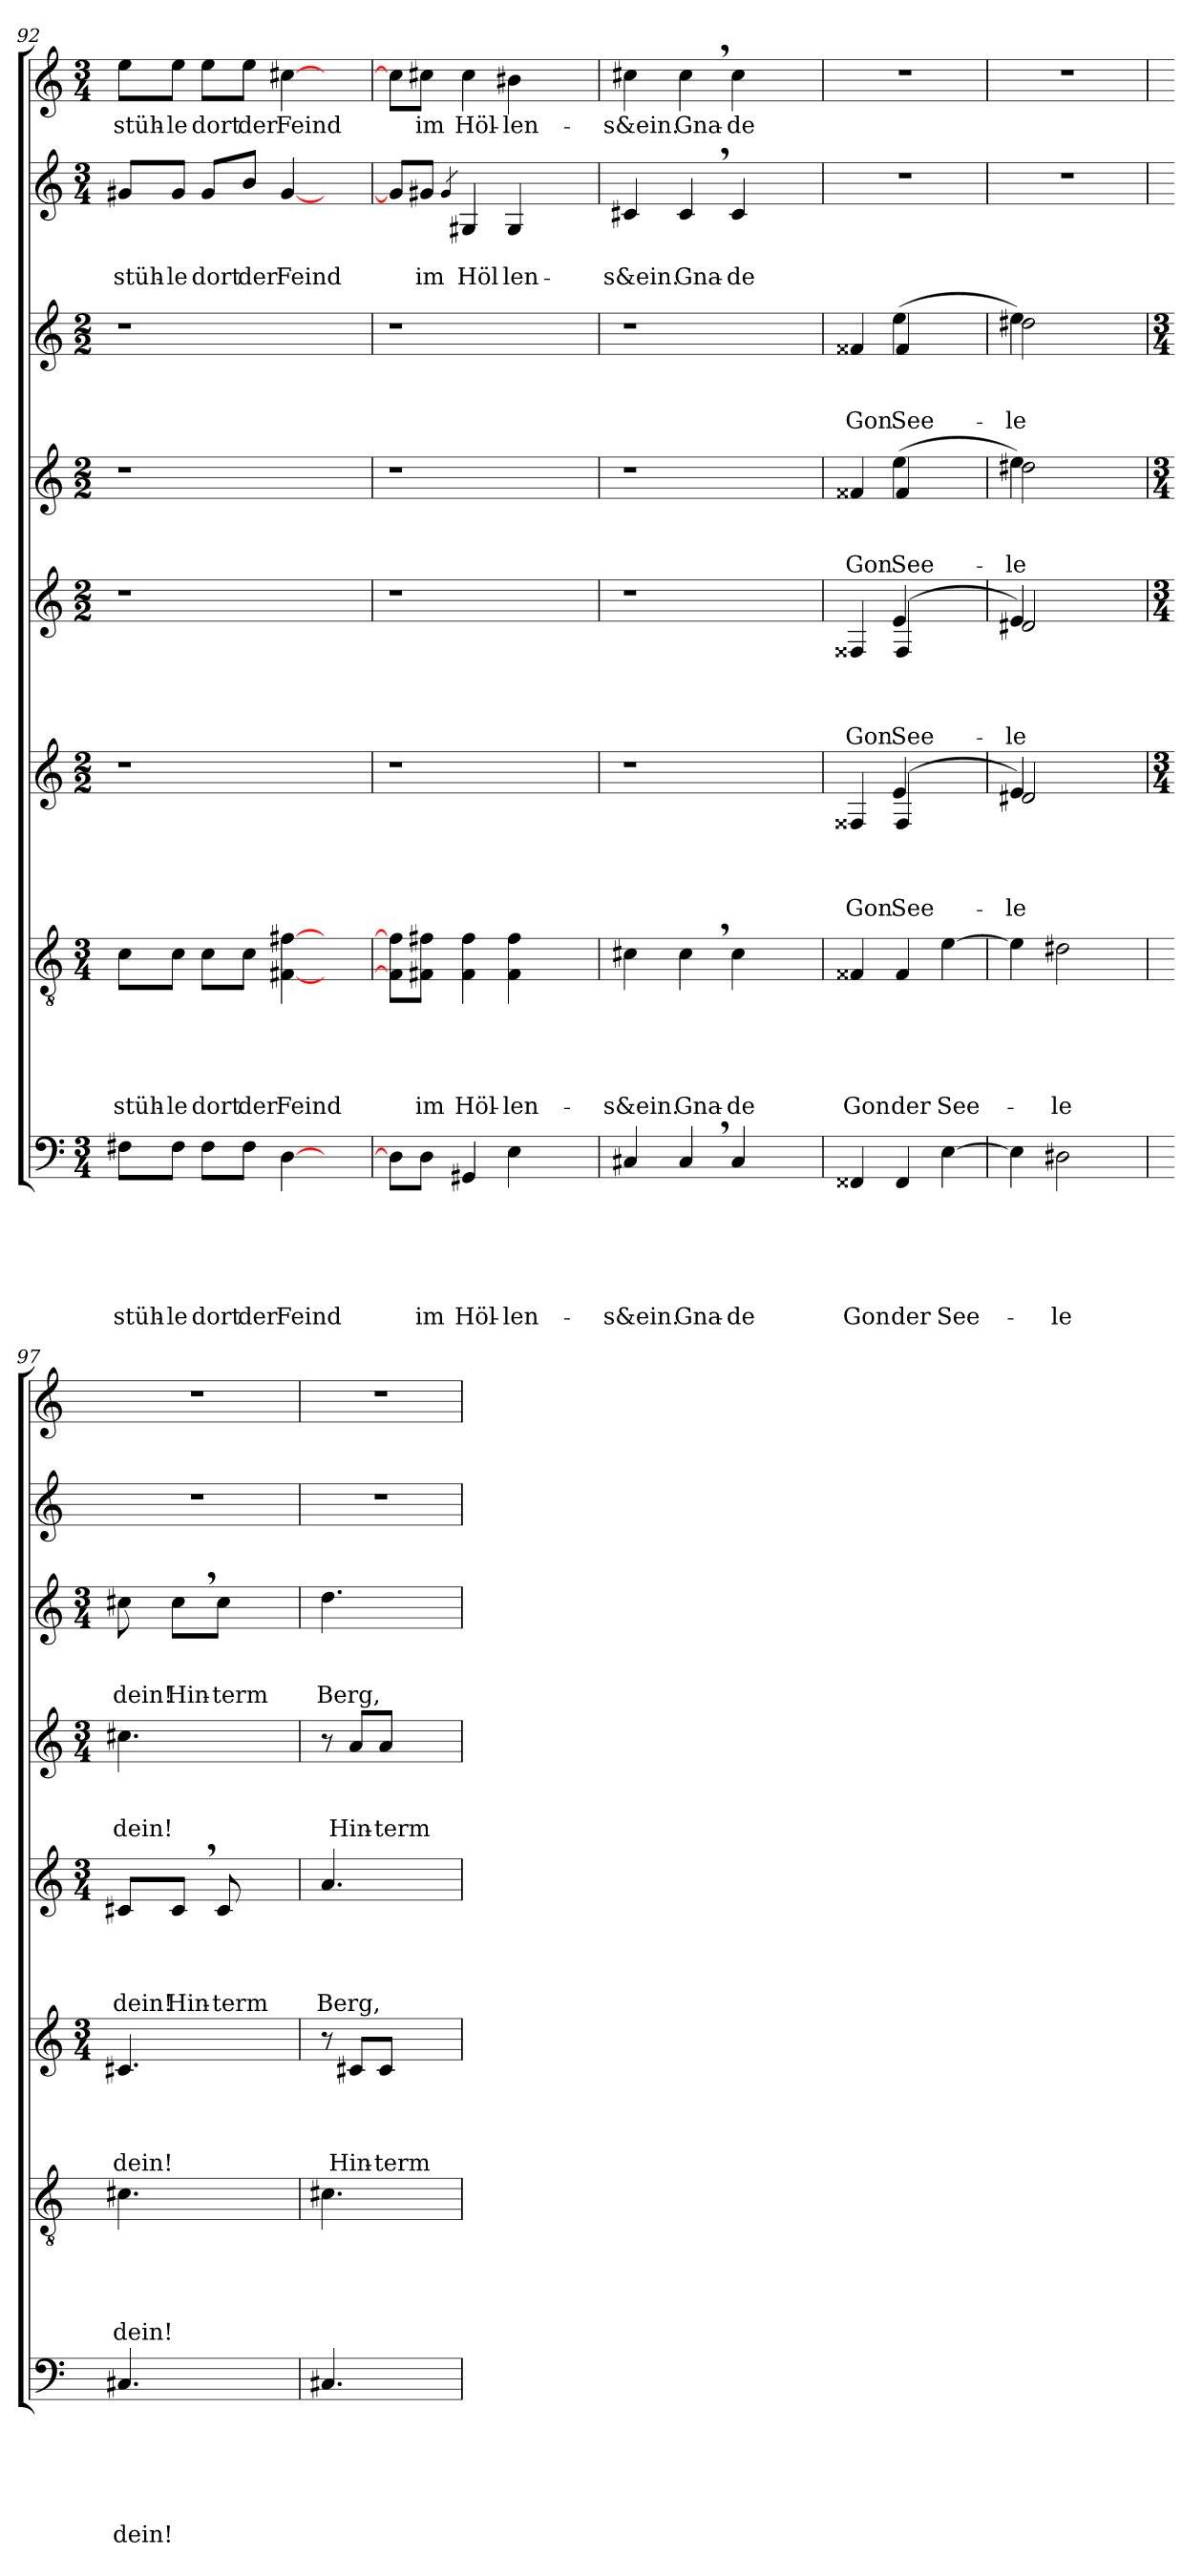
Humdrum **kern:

**kern	**text	**text	**text	**text	**text	**text	**kern	**text	**text	**text	**text	**text	**kern	**text	**text	**text	**text	**kern	**text	**text	**text	**text	**kern	**text	**text	**text	**kern	**text	**text	**text	**kern	**text	**text	**kern	**text
*part8	*part8	*part8	*part8	*part8	*part8	*part8	*part7	*part7	*part7	*part7	*part7	*part7	*part6	*part6	*part6	*part6	*part6	*part5	*part5	*part5	*part5	*part5	*part4	*part4	*part4	*part4	*part3	*part3	*part3	*part3	*part2	*part2	*part2	*part1	*part1
*staff8	*staff8	*staff8	*staff8	*staff8	*staff8	*staff8	*staff7	*staff7	*staff7	*staff7	*staff7	*staff7	*staff6	*staff6	*staff6	*staff6	*staff6	*staff5	*staff5	*staff5	*staff5	*staff5	*staff4	*staff4	*staff4	*staff4	*staff3	*staff3	*staff3	*staff3	*staff2	*staff2	*staff2	*staff1	*staff1
*clefF4	*	*	*	*	*	*	*clefGv2	*	*	*	*	*	*clefG2	*	*	*	*	*clefG2	*	*	*	*	*clefG2	*	*	*	*clefG2	*	*	*	*clefG2	*	*	*clefG2	*
*k[]	*	*	*	*	*	*	*k[]	*	*	*	*	*	*k[]	*	*	*	*	*k[]	*	*	*	*	*k[]	*	*	*	*k[]	*	*	*	*k[]	*	*	*k[]	*
*C:	*	*	*	*	*	*	*C:	*	*	*	*	*	*C:	*	*	*	*	*C:	*	*	*	*	*C:	*	*	*	*C:	*	*	*	*C:	*	*	*C:	*
*M3/4	*	*	*	*	*	*	*M3/4	*	*	*	*	*	*M2/2	*	*	*	*	*M2/2	*	*	*	*	*M2/2	*	*	*	*M2/2	*	*	*	*M3/4	*	*	*M3/4	*
=92	=92	=92	=92	=92	=92	=92	=92	=92	=92	=92	=92	=92	=92	=92	=92	=92	=92	=92	=92	=92	=92	=92	=92	=92	=92	=92	=92	=92	=92	=92	=92	=92	=92	=92	=92
!	!	!	!	!	!	!LO:LY:b	!	!	!	!	!	!LO:LY:b	!	!	!	!	!	!	!	!	!	!	!	!	!	!	!	!	!	!	!	!	!LO:LY:b	!	!LO:LY:b
8F#X\L	.	.	.	.	.	-stüh-	8c\L	.	.	.	.	-stüh-	1r	.	.	.	.	1r	.	.	.	.	1r	.	.	.	1r	.	.	.	8g#X/L	.	-stüh-	8ee\L	-stüh-
!	!	!	!	!	!	!LO:LY:b	!	!	!	!	!	!LO:LY:b	!	!	!	!	!	!	!	!	!	!	!	!	!	!	!	!	!	!	!	!	!LO:LY:b	!	!LO:LY:b
8F#\J	.	.	.	.	.	-le	8c\J	.	.	.	.	-le	.	.	.	.	.	.	.	.	.	.	.	.	.	.	.	.	.	.	8g#/J	.	-le	8ee\J	-le
!	!	!	!	!	!	!LO:LY:b	!	!	!	!	!	!LO:LY:b	!	!	!	!	!	!	!	!	!	!	!	!	!	!	!	!	!	!	!	!	!LO:LY:b	!	!LO:LY:b
8F#\L	.	.	.	.	.	dort	8c\L	.	.	.	.	dort	.	.	.	.	.	.	.	.	.	.	.	.	.	.	.	.	.	.	8g#/L	.	dort	8ee\L	dort
!	!	!	!	!	!	!LO:LY:b	!	!	!	!	!	!LO:LY:b	!	!	!	!	!	!	!	!	!	!	!	!	!	!	!	!	!	!	!	!	!LO:LY:b	!	!LO:LY:b
8F#\J	.	.	.	.	.	der	8c\J	.	.	.	.	der	.	.	.	.	.	.	.	.	.	.	.	.	.	.	.	.	.	.	8b/J	.	der	8ee\J	der
!	!	!	!	!	!	!LO:LY:b	!	!	!	!	!	!LO:LY:b	!	!	!	!	!	!	!	!	!	!	!	!	!	!	!	!	!	!	!	!	!LO:LY:b	!	!LO:LY:b
[>4D\	.	.	.	.	.	Feind	[<4F#X\ [>4f#X\	.	.	.	.	Feind	.	.	.	.	.	.	.	.	.	.	.	.	.	.	.	.	.	.	[<4g#/	.	Feind	[>4cc#X\	Feind
4ryy	.	.	.	.	.	.	4ryy	.	.	.	.	.	.	.	.	.	.	.	.	.	.	.	.	.	.	.	.	.	.	.	4ryy	.	.	4ryy	.
=93	=93	=93	=93	=93	=93	=93	=93	=93	=93	=93	=93	=93	=93	=93	=93	=93	=93	=93	=93	=93	=93	=93	=93	=93	=93	=93	=93	=93	=93	=93	=93	=93	=93	=93	=93
*	*	*	*	*	*	*	*	*	*	*	*	*	*	*	*	*	*	*	*	*	*	*	*	*	*	*	*	*	*	*	*^	*	*	*	*
8D\L]	.	.	.	.	.	.	8F#]\ 8f#]\L	.	.	.	.	.	1r	.	.	.	.	1r	.	.	.	.	1r	.	.	.	1r	.	.	.	8g#/L]	4ryy	.	.	8cc#\L]	.
!	!	!	!	!	!	!LO:LY:b	!	!	!	!	!	!LO:LY:b	!	!	!	!	!	!	!	!	!	!	!	!	!	!	!	!	!	!	!	!	!	!LO:LY:b	!	!LO:LY:b
8D\J	.	.	.	.	.	im	8F#X\ 8f#X\J	.	.	.	.	im	.	.	.	.	.	.	.	.	.	.	.	.	.	.	.	.	.	.	8g#X/J	.	.	im	8cc#X\J	im
.	.	.	.	.	.	.	.	.	.	.	.	.	.	.	.	.	.	.	.	.	.	.	.	.	.	.	.	.	.	.	.	4qg#/	.	.	.	.
!	!	!	!	!	!	!LO:LY:b	!	!	!	!	!	!LO:LY:b	!	!	!	!	!	!	!	!	!	!	!	!	!	!	!	!	!	!	!	!	!	!LO:LY:b	!	!LO:LY:b
4GG#X/	.	.	.	.	.	Höl-	4F#\ 4f#\	.	.	.	.	Höl-	.	.	.	.	.	.	.	.	.	.	.	.	.	.	.	.	.	.	4G#X/	4ryy	.	Höl-	4cc#\	Höl-
!	!	!	!	!	!	!LO:LY:b	!	!	!	!	!	!LO:LY:b	!	!	!	!	!	!	!	!	!	!	!	!	!	!	!	!	!	!	!	!	!	!LO:LY:b	!	!LO:LY:b
4E\	.	.	.	.	.	-len-	4F#\ 4f#\	.	.	.	.	-len-	.	.	.	.	.	.	.	.	.	.	.	.	.	.	.	.	.	.	4ryy	4G#/	.	-len-	4b#X\	-len-
4ryy	.	.	.	.	.	.	4ryy	.	.	.	.	.	.	.	.	.	.	.	.	.	.	.	.	.	.	.	.	.	.	.	4ryy	4ryy	.	.	4ryy	.
=94	=94	=94	=94	=94	=94	=94	=94	=94	=94	=94	=94	=94	=94	=94	=94	=94	=94	=94	=94	=94	=94	=94	=94	=94	=94	=94	=94	=94	=94	=94	=94	=94	=94	=94	=94	=94
!	!	!	!	!	!	!LO:LY:b	!	!	!	!	!	!LO:LY:b	!	!	!	!	!	!	!	!	!	!	!	!	!	!	!	!	!	!	!	!	!	!LO:LY:b	!	!LO:LY:b
*	*	*	*	*	*	*	*	*	*	*	*	*	*	*	*	*	*	*	*	*	*	*	*	*	*	*	*	*	*	*	*v	*v	*	*	*	*
4C#X/	.	.	.	.	.	-s&ein.	4c#X\	.	.	.	.	-s&ein.	1r	.	.	.	.	1r	.	.	.	.	1r	.	.	.	1r	.	.	.	4c#X/	.	-s&ein.	4cc#X\	-s&ein.
!	!	!	!	!	!	!LO:LY:b	!	!	!	!	!	!LO:LY:b	!	!	!	!	!	!	!	!	!	!	!	!	!	!	!	!	!	!	!	!	!LO:LY:b	!	!LO:LY:b
4C#,>/	.	.	.	.	.	Gna-	4c#,>\	.	.	.	.	Gna-	.	.	.	.	.	.	.	.	.	.	.	.	.	.	.	.	.	.	4c#,>/	.	Gna-	4cc#,>\	Gna-
!	!	!	!	!	!	!LO:LY:b	!	!	!	!	!	!LO:LY:b	!	!	!	!	!	!	!	!	!	!	!	!	!	!	!	!	!	!	!	!	!LO:LY:b	!	!LO:LY:b
4C#/	.	.	.	.	.	-de	4c#\	.	.	.	.	-de	.	.	.	.	.	.	.	.	.	.	.	.	.	.	.	.	.	.	4c#/	.	-de	4cc#\	-de
4ryy	.	.	.	.	.	.	4ryy	.	.	.	.	.	.	.	.	.	.	.	.	.	.	.	.	.	.	.	.	.	.	.	4ryy	.	.	4ryy	.
!!LO:PB:g=z
=95	=95	=95	=95	=95	=95	=95	=95	=95	=95	=95	=95	=95	=95	=95	=95	=95	=95	=95	=95	=95	=95	=95	=95	=95	=95	=95	=95	=95	=95	=95	=95	=95	=95	=95	=95
!	!	!	!	!	!	!LO:LY:b	!	!	!	!	!	!LO:LY:b	!	!	!	!	!LO:LY:b	!	!	!	!	!LO:LY:b	!	!	!	!LO:LY:b	!	!	!	!LO:LY:b	!	!	!	!	!
*	*	*	*	*	*	*	*	*	*	*	*	*	*^	*	*	*	*	*^	*	*	*	*	*^	*	*	*	*^	*	*	*	*	*	*	*	*
*	*	*	*	*	*	*	*	*	*	*	*	*	*	*^	*	*	*	*	*	*^	*	*	*	*	*	*^	*	*	*	*	*^	*	*	*	*	*	*	*	*
4FF##X/	.	.	.	.	.	Gon	4F##X/	.	.	.	.	Gon	4F##X/	4ryy	4ryy	.	.	.	Gon	4F##X/	4ryy	4ryy	.	.	.	Gon	4f##X/	4ryy	4ryy	.	.	Gon	4f##X/	4ryy	4ryy	.	.	Gon	2.r	.	.	2.r	.
!	!	!	!	!	!	!LO:LY:b	!	!	!	!	!	!LO:LY:b	!	!	!	!	!	!	!LO:LY:b	!	!	!	!	!	!	!	!	!	!	!	!	!	!	!	!	!	!	!	!	!	!	!	!
!	!	!	!	!	!	!	!	!	!	!	!	!	!	!	!	!	!	!	!LO:LY:b	!	!	!	!	!	!	!LO:LY:b	!	!	!	!	!	!	!	!	!	!	!	!	!	!	!	!	!
!	!	!	!	!	!	!	!	!	!	!	!	!	!	!	!	!	!	!	!	!	!	!	!	!	!	!LO:LY:b	!	!	!	!	!	!LO:LY:b	!	!	!	!	!	!	!	!	!	!	!
!	!	!	!	!	!	!	!	!	!	!	!	!	!	!	!	!	!	!	!	!	!	!	!	!	!	!	!	!	!	!	!	!LO:LY:b	!	!	!	!	!	!LO:LY:b	!	!	!	!	!
!	!	!	!	!	!	!	!	!	!	!	!	!	!	!	!	!	!	!	!	!	!	!	!	!	!	!	!	!	!	!	!	!	!	!	!	!	!	!LO:LY:b	!	!	!	!	!
4FF##/	.	.	.	.	.	der	4F##/	.	.	.	.	der	4ryy	4F##/	(<4e/	.	.	.	See-	4ryy	4F##/	(<4e/	.	.	.	See-	4ryy	4f##/	(>4ee\	.	.	See-	4ryy	4f##/	(>4ee\	.	.	See-	.	.	.	.	.
!	!	!	!	!	!	!LO:LY:b	!	!	!	!	!	!LO:LY:b	!	!	!	!	!	!	!	!	!	!	!	!	!	!	!	!	!	!	!	!	!	!	!	!	!	!	!	!	!	!	!
[>4E\	.	.	.	.	.	See-	[>4e\	.	.	.	.	See-	4ryy	4ryy	4ryy	.	.	.	.	4ryy	4ryy	4ryy	.	.	.	.	4ryy	4ryy	4ryy	.	.	.	4ryy	4ryy	4ryy	.	.	.	.	.	.	.	.
=96	=96	=96	=96	=96	=96	=96	=96	=96	=96	=96	=96	=96	=96	=96	=96	=96	=96	=96	=96	=96	=96	=96	=96	=96	=96	=96	=96	=96	=96	=96	=96	=96	=96	=96	=96	=96	=96	=96	=96	=96	=96	=96	=96
!	!	!	!	!	!	!	!	!	!	!	!	!	!	!	!	!	!	!	!LO:LY:b	!	!	!	!	!	!	!LO:LY:b	!	!	!	!	!	!LO:LY:b	!	!	!	!	!	!LO:LY:b	!	!	!	!	!
*	*	*	*	*	*	*	*	*	*	*	*	*	*	*v	*v	*	*	*	*	*	*	*	*	*	*	*	*	*v	*v	*	*	*	*	*v	*v	*	*	*	*	*	*	*	*
*	*	*	*	*	*	*	*	*	*	*	*	*	*	*	*	*	*	*	*	*v	*v	*	*	*	*	*	*	*	*	*	*	*	*	*	*	*	*	*	*	*
4E\]	.	.	.	.	.	.	4e\]	.	.	.	.	.	4e/)	2d#X/	.	.	.	-le	4e/)	2d#X/	.	.	.	-le	4ee\)	2dd#X\	.	.	-le	4ee\)	2dd#X\	.	.	-le	2.r	.	.	2.r	.
!	!	!	!	!	!	!LO:LY:b	!	!	!	!	!	!LO:LY:b	!	!	!	!	!	!	!	!	!	!	!	!	!	!	!	!	!	!	!	!	!	!	!	!	!	!	!
2D#X\	.	.	.	.	.	-le	2d#X\	.	.	.	.	-le	4ryy	.	.	.	.	.	4ryy	.	.	.	.	.	4ryy	.	.	.	.	4ryy	.	.	.	.	.	.	.	.	.
.	.	.	.	.	.	.	.	.	.	.	.	.	4ryy	4ryy	.	.	.	.	4ryy	4ryy	.	.	.	.	4ryy	4ryy	.	.	.	4ryy	4ryy	.	.	.	.	.	.	.	.
*	*	*	*	*	*	*	*	*	*	*	*	*	*v	*v	*	*	*	*	*	*	*	*	*	*	*v	*v	*	*	*	*v	*v	*	*	*	*	*	*	*	*
*	*	*	*	*	*	*	*	*	*	*	*	*	*	*	*	*	*	*v	*v	*	*	*	*	*	*	*	*	*	*	*	*	*	*	*	*	*
=97	=97	=97	=97	=97	=97	=97	=97	=97	=97	=97	=97	=97	=97	=97	=97	=97	=97	=97	=97	=97	=97	=97	=97	=97	=97	=97	=97	=97	=97	=97	=97	=97	=97	=97	=97
*	*	*	*	*	*	*	*	*	*	*	*	*	*M3/4	*	*	*	*	*M3/4	*	*	*	*	*M3/4	*	*	*	*M3/4	*	*	*	*	*	*	*	*
*	*	*	*	*	*	*	*	*	*	*	*	*	*^	*	*	*	*	*^	*	*	*	*	*^	*	*	*	*^	*	*	*	*	*	*	*	*
!	!	!	!	!	!	!LO:LY:b	!	!	!	!	!	!LO:LY:b	!	!	!	!	!	!LO:LY:b	!	!	!	!	!	!LO:LY:b	!	!	!	!	!LO:LY:b	!	!	!	!	!LO:LY:b	!	!	!	!	!
*	*	*	*	*	*	*	*	*	*	*	*	*	*v	*v	*	*	*	*	*	*	*	*	*	*	*v	*v	*	*	*	*v	*v	*	*	*	*	*	*	*	*
*	*	*	*	*	*	*	*	*	*	*	*	*	*	*	*	*	*	*v	*v	*	*	*	*	*	*	*	*	*	*	*	*	*	*	*	*	*
4.C#X/	.	.	.	.	.	dein!	4.c#X\	.	.	.	.	dein!	4.c#X/	.	.	.	dein!	8c#X/L	.	.	.	dein!	4.cc#X\	.	.	dein!	8cc#X\	.	.	dein!	2.r	.	.	2.r	.
!	!	!	!	!	!	!	!	!	!	!	!	!	!	!	!	!	!	!	!	!	!	!LO:LY:b	!	!	!	!	!	!	!	!LO:LY:b	!	!	!	!	!
.	.	.	.	.	.	.	.	.	.	.	.	.	.	.	.	.	.	8c#,>/J	.	.	.	Hin-	.	.	.	.	8cc#,>\L	.	.	Hin-	.	.	.	.	.
!	!	!	!	!	!	!	!	!	!	!	!	!	!	!	!	!	!	!	!	!	!	!LO:LY:b	!	!	!	!	!	!	!	!LO:LY:b	!	!	!	!	!
.	.	.	.	.	.	.	.	.	.	.	.	.	.	.	.	.	.	8c#/	.	.	.	-term	.	.	.	.	8cc#\J	.	.	-term	.	.	.	.	.
4.ryy	.	.	.	.	.	.	4.ryy	.	.	.	.	.	4.ryy	.	.	.	.	4.ryy	.	.	.	.	4.ryy	.	.	.	4.ryy	.	.	.	.	.	.	.	.
=98	=98	=98	=98	=98	=98	=98	=98	=98	=98	=98	=98	=98	=98	=98	=98	=98	=98	=98	=98	=98	=98	=98	=98	=98	=98	=98	=98	=98	=98	=98	=98	=98	=98	=98	=98
!	!	!	!	!	!	!	!	!	!	!	!	!	!	!	!	!	!	!	!	!	!	!LO:LY:b	!	!	!	!	!	!	!	!LO:LY:b	!	!	!	!	!
4.C#/	.	.	.	.	.	.	4.c#\	.	.	.	.	.	8r	.	.	.	.	4.a/	.	.	.	Berg,	8r	.	.	.	4.dd\	.	.	Berg,	2.r	.	.	2.r	.
!	!	!	!	!	!	!	!	!	!	!	!	!	!	!	!	!	!LO:LY:b	!	!	!	!	!	!	!	!	!LO:LY:b	!	!	!	!	!	!	!	!	!
.	.	.	.	.	.	.	.	.	.	.	.	.	8c#X/L	.	.	.	Hin-	.	.	.	.	.	8a/L	.	.	Hin-	.	.	.	.	.	.	.	.	.
!	!	!	!	!	!	!	!	!	!	!	!	!	!	!	!	!	!LO:LY:b	!	!	!	!	!	!	!	!	!LO:LY:b	!	!	!	!	!	!	!	!	!
.	.	.	.	.	.	.	.	.	.	.	.	.	8c#/J	.	.	.	-term	.	.	.	.	.	8a/J	.	.	-term	.	.	.	.	.	.	.	.	.
4.ryy	.	.	.	.	.	.	4.ryy	.	.	.	.	.	4.ryy	.	.	.	.	4.ryy	.	.	.	.	4.ryy	.	.	.	4.ryy	.	.	.	.	.	.	.	.
=	=	=	=	=	=	=	=	=	=	=	=	=	=	=	=	=	=	=	=	=	=	=	=	=	=	=	=	=	=	=	=	=	=	=	=
*-	*-	*-	*-	*-	*-	*-	*-	*-	*-	*-	*-	*-	*-	*-	*-	*-	*-	*-	*-	*-	*-	*-	*-	*-	*-	*-	*-	*-	*-	*-	*-	*-	*-	*-	*-
